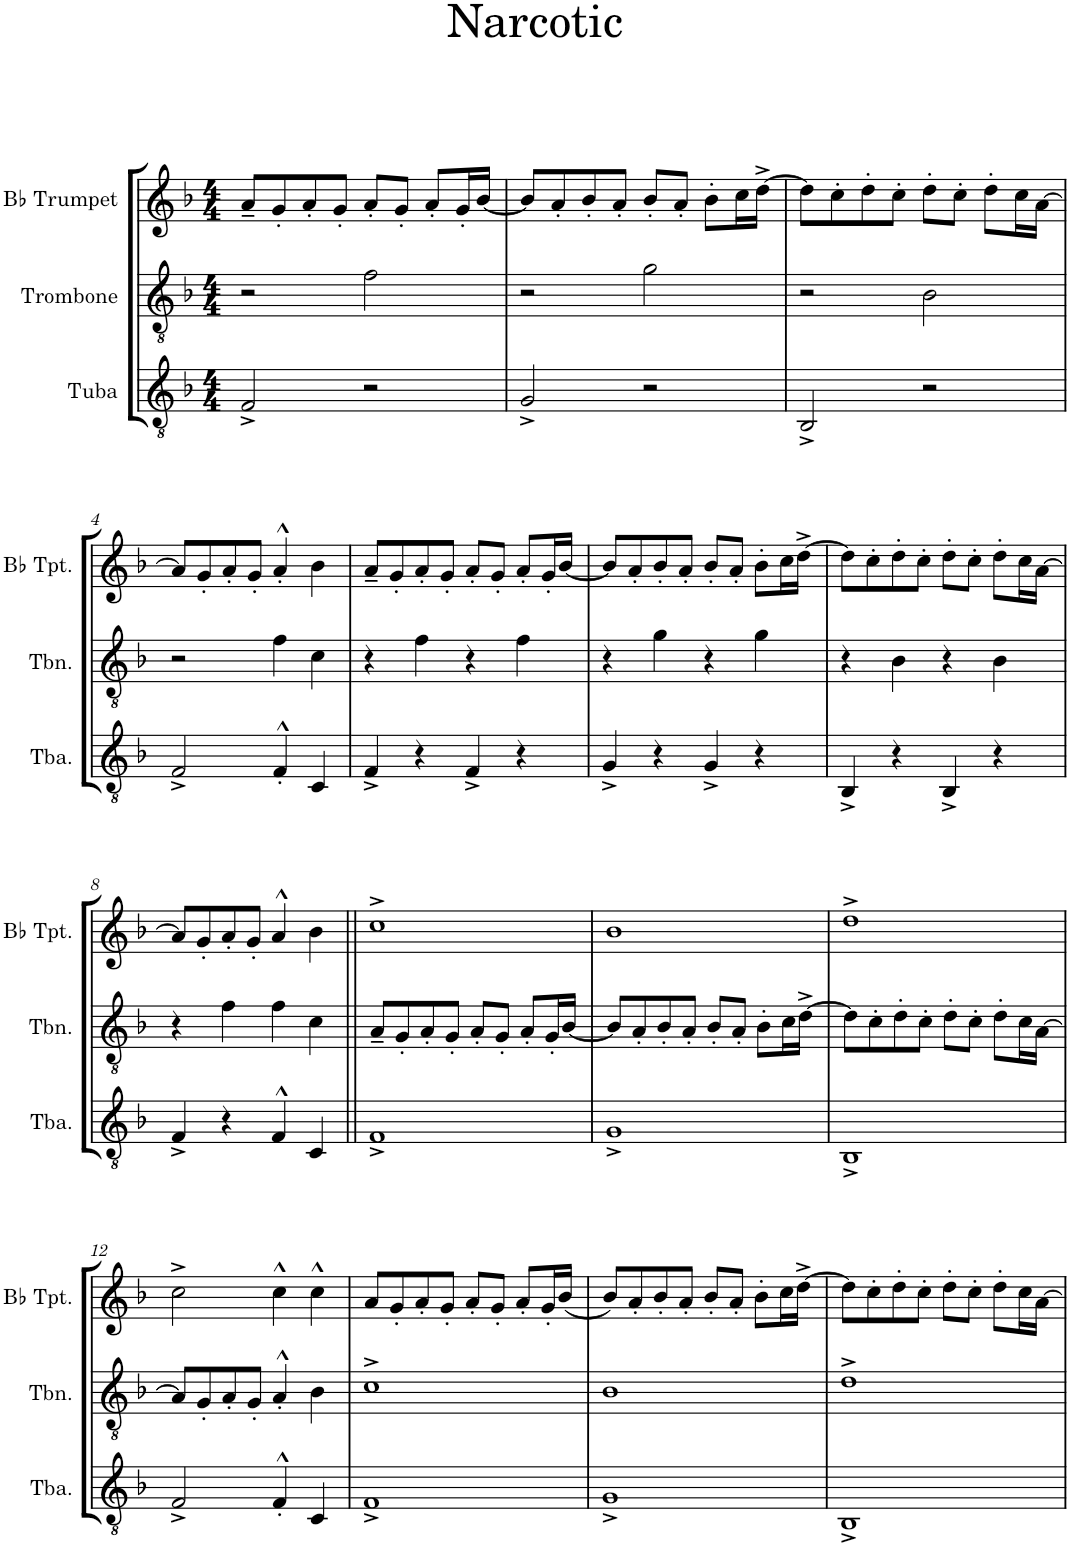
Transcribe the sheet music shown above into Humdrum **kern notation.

**kern	**kern	**kern
*part3	*part2	*part1
*staff3	*staff2	*staff1
*I"Tuba	*I"Trombone	*I"Bb Trumpet
*I'Tba.	*I'Tbn.	*I'Bb Tpt.
*clefGv2	*clefGv2	*clefG2
*Trd1c2	*Trd1c2	*Trd1c2
*k[b-]	*k[b-]	*k[b-]
*M4/4	*M4/4	*M4/4
=1	=1	=1
2F^/	2r	8a~/L
.	.	8g'/
.	.	8a'/
.	.	8g'/J
2r	2f\	8a'/L
.	.	8g'/J
.	.	8a'/L
.	.	16g'/L
.	.	[<16b-/JJ
=2	=2	=2
2G^/	2r	8b-/L]
.	.	8a'/
.	.	8b-'/
.	.	8a'/J
2r	2g\	8b-'/L
.	.	8a'/J
.	.	8b-'\L
.	.	16cc\L
.	.	[>16dd^\JJ
=3	=3	=3
2BB-^/	2r	8dd\L]
.	.	8cc'\
.	.	8dd'\
.	.	8cc'\J
2r	2B-\	8dd'\L
.	.	8cc'\J
.	.	8dd'\L
.	.	16cc\L
.	.	[16a\JJ
!!LO:LB:g=z
=4	=4	=4
2F^/	2r	8a/L]
.	.	8g'/
.	.	8a'/
.	.	8g'/J
4F'^^/	4f\	4a'^^/
4C/	4c\	4b-\
=5	=5	=5
4F^/	4r	8a~/L
.	.	8g'/
4r	4f\	8a'/
.	.	8g'/J
4F^/	4r	8a'/L
.	.	8g'/J
4r	4f\	8a'/L
.	.	16g'/L
.	.	[<16b-/JJ
=6	=6	=6
4G^/	4r	8b-/L]
.	.	8a'/
4r	4g\	8b-'/
.	.	8a'/J
4G^/	4r	8b-'/L
.	.	8a'/J
4r	4g\	8b-'\L
.	.	16cc\L
.	.	[>16dd^\JJ
=7	=7	=7
4BB-^/	4r	8dd\L]
.	.	8cc'\
4r	4B-\	8dd'\
.	.	8cc'\J
4BB-^/	4r	8dd'\L
.	.	8cc'\J
4r	4B-\	8dd'\L
.	.	16cc\L
.	.	[16a\JJ
!!LO:LB:g=z
=8	=8	=8
4F^/	4r	8a/L]
.	.	8g'/
4r	4f\	8a'/
.	.	8g'/J
4F^^/	4f\	4a^^/
4C/	4c\	4b-\
=9||	=9||	=9||
1F^	8A~/L	1cc^
.	8G'/	.
.	8A'/	.
.	8G'/J	.
.	8A'/L	.
.	8G'/J	.
.	8A'/L	.
.	16G'/L	.
.	[<16B-/JJ	.
=10	=10	=10
1G^	8B-/L]	1b-
.	8A'/	.
.	8B-'/	.
.	8A'/J	.
.	8B-'/L	.
.	8A'/J	.
.	8B-'\L	.
.	16c\L	.
.	[>16d^\JJ	.
=11	=11	=11
1BB-^	8d\L]	1dd^
.	8c'\	.
.	8d'\	.
.	8c'\J	.
.	8d'\L	.
.	8c'\J	.
.	8d'\L	.
.	16c\L	.
.	[16A\JJ	.
!!LO:LB:g=z
=12	=12	=12
2F^/	8A/L]	2cc^\
.	8G'/	.
.	8A'/	.
.	8G'/J	.
4F'^^/	4A'^^/	4cc^^\
4C/	4B-\	4cc^^\
=13	=13	=13
1F^	1c^	8a/L
.	.	8g'/
.	.	8a'/
.	.	8g'/J
.	.	8a'/L
.	.	8g'/J
.	.	8a'/L
.	.	16g'/L
.	.	(<16b-/JJ
=14	=14	=14
1G^	1B-	8b-/L)
.	.	8a'/
.	.	8b-'/
.	.	8a'/J
.	.	8b-'/L
.	.	8a'/J
.	.	8b-'\L
.	.	16cc\L
.	.	[>16dd^\JJ
=15	=15	=15
1BB-^	1d^	8dd\L]
.	.	8cc'\
.	.	8dd'\
.	.	8cc'\J
.	.	8dd'\L
.	.	8cc'\J
.	.	8dd'\L
.	.	16cc\L
.	.	[>16a\JJ
=	=	=
*-	*-	*-
